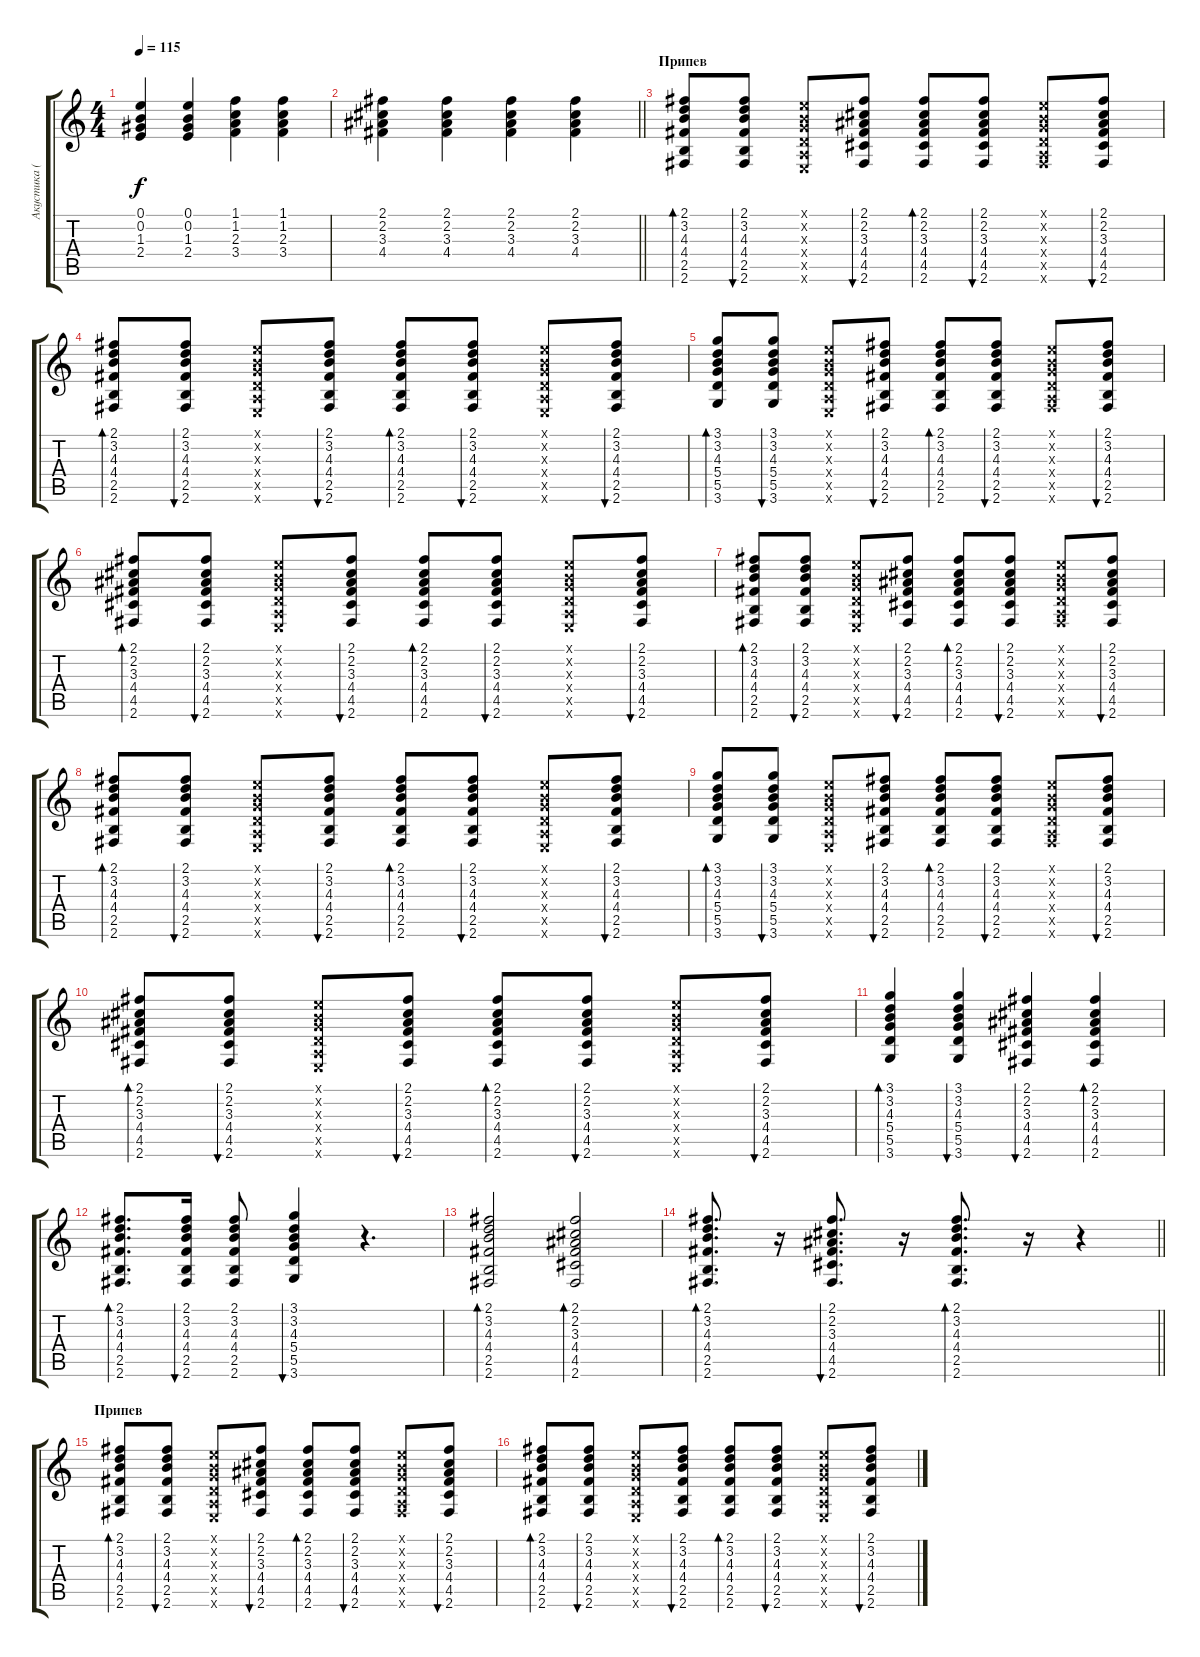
\track ("Акустика (нейлоновые струны)" "Акустика (") {instrument acousticguitarnylon}
\staff {score tabs}
\tuning (E4 B3 G3 D3 A2 E2) {hide}
\ts (4 4)
\tempo 115
\clef g2
\ks c
(0.1 0.2 1.3 2.4).4{dy f} (0.1 0.2 1.3 2.4).4 (1.1 1.2 2.3 3.4).4 (1.1 1.2 2.3 3.4).4 |
\barLineRight lightlight
(2.1 2.2 3.3 4.4).4 (2.1 2.2 3.3 4.4).4 (2.1 2.2 3.3 4.4).4 (2.1 2.2 3.3 4.4).4 |
\section ("" "Припев")
(2.1 3.2 4.3 4.4 2.5 2.6).8{bd 60 volume 4} (2.1 3.2 4.3 4.4 2.5 2.6).8{bu 60} (0.1{x} 0.2{x} 0.3{x} 0.4{x} 0.5{x} 0.6{x}).8 (2.1 2.2 3.3 4.4 4.5 2.6).8{bu 60} (2.1 2.2 3.3 4.4 4.5 2.6).8{bd 60} (2.1 2.2 3.3 4.4 4.5 2.6).8{bu 60} (0.1{x} 0.2{x} 0.3{x} 0.4{x} 0.5{x} 2.6{x}).8 (2.1 2.2 3.3 4.4 4.5 2.6).8{bu 60} |
(2.1 3.2 4.3 4.4 2.5 2.6).8{bd 60} (2.1 3.2 4.3 4.4 2.5 2.6).8{bu 60} (0.1{x} 0.2{x} 0.3{x} 0.4{x} 0.5{x} 0.6{x}).8 (2.1 3.2 4.3 4.4 2.5 2.6).8{bu 60} (2.1 3.2 4.3 4.4 2.5 2.6).8{bd 60} (2.1 3.2 4.3 4.4 2.5 2.6).8{bu 60} (0.1{x} 0.2{x} 0.3{x} 0.4{x} 0.5{x} 0.6{x}).8 (2.1 3.2 4.3 4.4 2.5 2.6).8{bu 60} |
(3.1 3.2 4.3 5.4 5.5 3.6).8{bd 60} (3.1 3.2 4.3 5.4 5.5 3.6).8{bu 60} (0.1{x} 0.2{x} 0.3{x} 0.4{x} 0.5{x} 0.6{x}).8 (2.1 3.2 4.3 4.4 2.5 2.6).8{bu 60} (2.1 3.2 4.3 4.4 2.5 2.6).8{bd 60} (2.1 3.2 4.3 4.4 2.5 2.6).8{bu 60} (0.1{x} 0.2{x} 0.3{x} 0.4{x} 0.5{x} 2.6{x}).8 (2.1 3.2 4.3 4.4 2.5 2.6).8{bu 60} |
(2.1 2.2 3.3 4.4 4.5 2.6).8{bd 60} (2.1 2.2 3.3 4.4 4.5 2.6).8{bu 60} (0.1{x} 0.2{x} 0.3{x} 0.4{x} 0.5{x} 0.6{x}).8 (2.1 2.2 3.3 4.4 4.5 2.6).8{bu 60} (2.1 2.2 3.3 4.4 4.5 2.6).8{bd 60} (2.1 2.2 3.3 4.4 4.5 2.6).8{bu 60} (0.1{x} 0.2{x} 0.3{x} 0.4{x} 0.5{x} 0.6{x}).8 (2.1 2.2 3.3 4.4 4.5 2.6).8{bu 60} |
(2.1 3.2 4.3 4.4 2.5 2.6).8{bd 60} (2.1 3.2 4.3 4.4 2.5 2.6).8{bu 60} (0.1{x} 0.2{x} 0.3{x} 0.4{x} 0.5{x} 0.6{x}).8 (2.1 2.2 3.3 4.4 4.5 2.6).8{bu 60} (2.1 2.2 3.3 4.4 4.5 2.6).8{bd 60} (2.1 2.2 3.3 4.4 4.5 2.6).8{bu 60} (0.1{x} 0.2{x} 0.3{x} 0.4{x} 0.5{x} 2.6{x}).8 (2.1 2.2 3.3 4.4 4.5 2.6).8{bu 60} |
(2.1 3.2 4.3 4.4 2.5 2.6).8{bd 60} (2.1 3.2 4.3 4.4 2.5 2.6).8{bu 60} (0.1{x} 0.2{x} 0.3{x} 0.4{x} 0.5{x} 0.6{x}).8 (2.1 3.2 4.3 4.4 2.5 2.6).8{bu 60} (2.1 3.2 4.3 4.4 2.5 2.6).8{bd 60} (2.1 3.2 4.3 4.4 2.5 2.6).8{bu 60} (0.1{x} 0.2{x} 0.3{x} 0.4{x} 0.5{x} 0.6{x}).8 (2.1 3.2 4.3 4.4 2.5 2.6).8{bu 60} |
(3.1 3.2 4.3 5.4 5.5 3.6).8{bd 60} (3.1 3.2 4.3 5.4 5.5 3.6).8{bu 60} (0.1{x} 0.2{x} 0.3{x} 0.4{x} 0.5{x} 0.6{x}).8 (2.1 3.2 4.3 4.4 2.5 2.6).8{bu 60} (2.1 3.2 4.3 4.4 2.5 2.6).8{bd 60} (2.1 3.2 4.3 4.4 2.5 2.6).8{bu 60} (0.1{x} 0.2{x} 0.3{x} 0.4{x} 0.5{x} 2.6{x}).8 (2.1 3.2 4.3 4.4 2.5 2.6).8{bu 60} |
(2.1 2.2 3.3 4.4 4.5 2.6).8{bd 60} (2.1 2.2 3.3 4.4 4.5 2.6).8{bu 60} (0.1{x} 0.2{x} 0.3{x} 0.4{x} 0.5{x} 0.6{x}).8 (2.1 2.2 3.3 4.4 4.5 2.6).8{bu 60} (2.1 2.2 3.3 4.4 4.5 2.6).8{bd 60} (2.1 2.2 3.3 4.4 4.5 2.6).8{bu 60} (0.1{x} 0.2{x} 0.3{x} 0.4{x} 0.5{x} 0.6{x}).8 (2.1 2.2 3.3 4.4 4.5 2.6).8{bu 60} |
(3.1 3.2 4.3 5.4 5.5 3.6).4{bd 60} (3.1 3.2 4.3 5.4 5.5 3.6).4{bu 60} (2.1 2.2 3.3 4.4 4.5 2.6).4{bu 60} (2.1 2.2 3.3 4.4 4.5 2.6).4{bd 60} |
(2.1 3.2 4.3 4.4 2.5 2.6).8{d bd 60} (2.1 3.2 4.3 4.4 2.5 2.6).16{bu 60} (2.1 3.2 4.3 4.4 2.5 2.6).8 (3.1 3.2 4.3 5.4 5.5 3.6).4{bu 60} r.4{d} |
(2.1 3.2 4.3 4.4 2.5 2.6).2{bd 60} (2.1 2.2 3.3 4.4 4.5 2.6).2{bd 60} |
\barLineRight lightlight
(2.1 3.2 4.3 4.4 2.5 2.6).8{d bd 60} r.16 (2.1 2.2 3.3 4.4 4.5 2.6).8{d bu 60} r.16 (2.1 3.2 4.3 4.4 2.5 2.6).8{d bd 60} r.16 r.4 |
\section ("" "Припев")
(2.1 3.2 4.3 4.4 2.5 2.6).8{bd 60} (2.1 3.2 4.3 4.4 2.5 2.6).8{bu 60} (0.1{x} 0.2{x} 0.3{x} 0.4{x} 0.5{x} 0.6{x}).8 (2.1 2.2 3.3 4.4 4.5 2.6).8{bu 60} (2.1 2.2 3.3 4.4 4.5 2.6).8{bd 60} (2.1 2.2 3.3 4.4 4.5 2.6).8{bu 60} (0.1{x} 0.2{x} 0.3{x} 0.4{x} 0.5{x} 2.6{x}).8 (2.1 2.2 3.3 4.4 4.5 2.6).8{bu 60} |
(2.1 3.2 4.3 4.4 2.5 2.6).8{bd 60} (2.1 3.2 4.3 4.4 2.5 2.6).8{bu 60} (0.1{x} 0.2{x} 0.3{x} 0.4{x} 0.5{x} 0.6{x}).8 (2.1 3.2 4.3 4.4 2.5 2.6).8{bu 60} (2.1 3.2 4.3 4.4 2.5 2.6).8{bd 60} (2.1 3.2 4.3 4.4 2.5 2.6).8{bu 60} (0.1{x} 0.2{x} 0.3{x} 0.4{x} 0.5{x} 0.6{x}).8 (2.1 3.2 4.3 4.4 2.5 2.6).8{bu 60}
